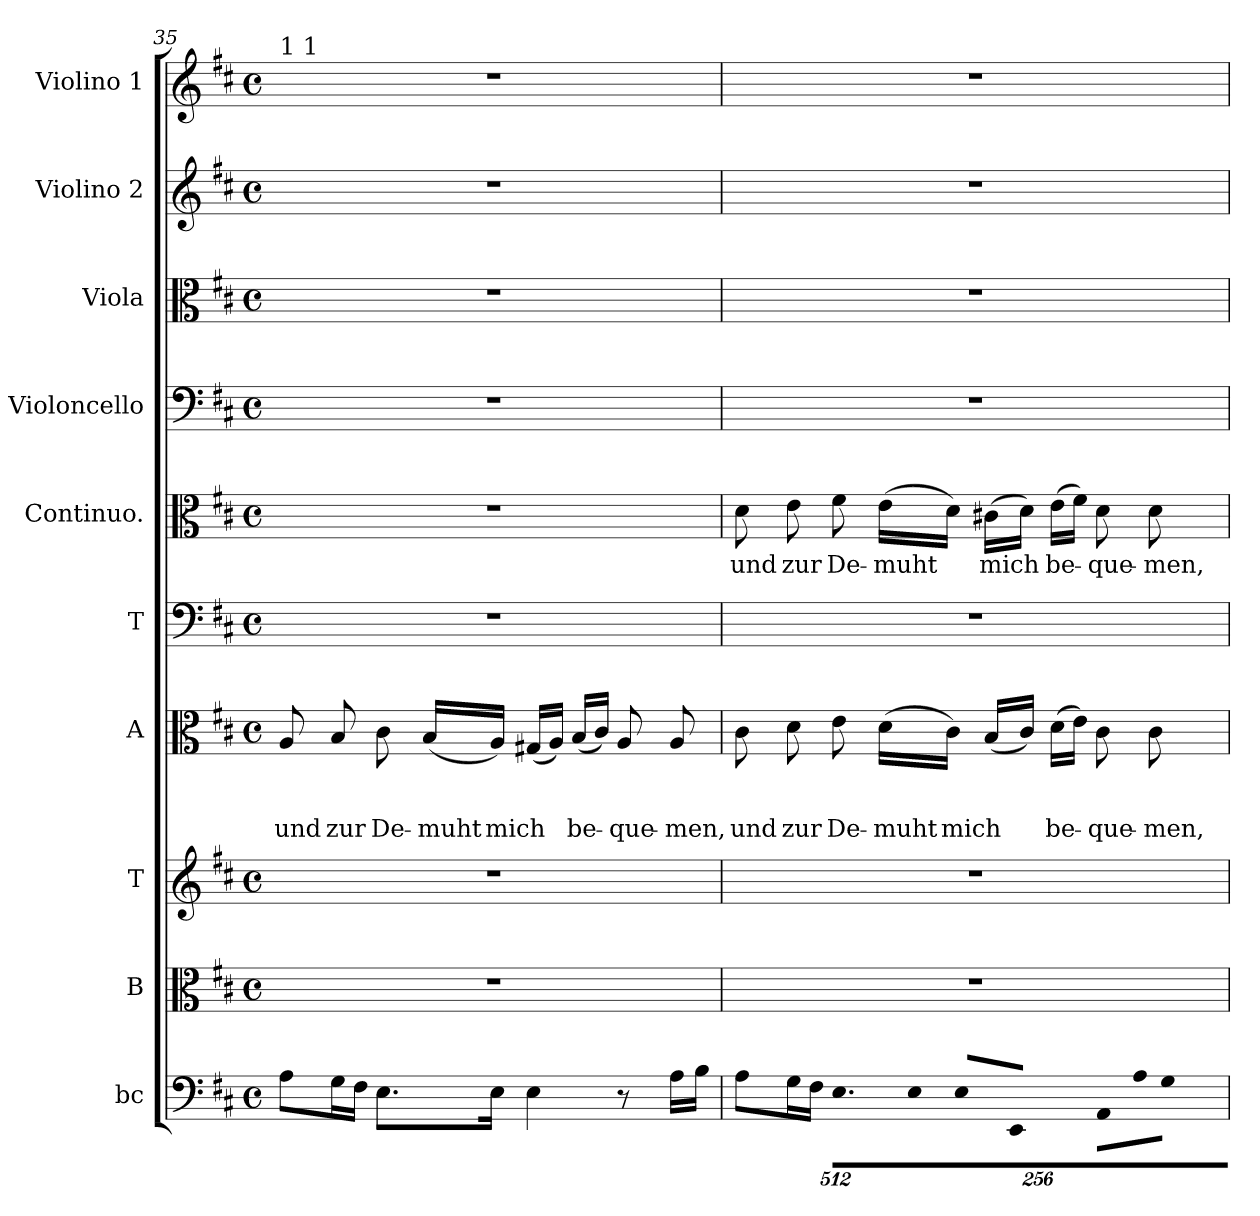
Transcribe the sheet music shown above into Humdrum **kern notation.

**kern	**kern	**kern	**kern	**text	**text	**text	**kern	**kern	**text	**kern	**kern	**kern	**kern
*part10	*part9	*part8	*part7	*part7	*part7	*part7	*part6	*part5	*part5	*part4	*part3	*part2	*part1
*staff10	*staff9	*staff8	*staff7	*staff7	*staff7	*staff7	*staff6	*staff5	*staff5	*staff4	*staff3	*staff2	*staff1
*I"bc	*I"B	*I"T	*I"A	*	*	*	*I"T	*I"Continuo.	*	*I"Violoncello	*I"Viola	*I"Violino 2	*I"Violino 1
*I'bc	*I'B	*I'T	*I'A	*	*	*	*	*I'C	*	*I'vlc	*I'vla	*I'vl2	*I'vl1
!!LO:LB:g=z
*clefF4	*clefC3	*clefG2	*clefC3	*	*	*	*clefF4	*clefC3	*	*clefF4	*clefC3	*clefG2	*clefG2
*k[f#c#]	*k[f#c#]	*k[f#c#]	*k[f#c#]	*	*	*	*k[f#c#]	*k[f#c#]	*	*k[f#c#]	*k[f#c#]	*k[f#c#]	*k[f#c#]
*D:	*D:	*D:	*D:	*	*	*	*D:	*D:	*	*D:	*D:	*D:	*D:
*M4/4	*M4/4	*M4/4	*M4/4	*	*	*	*M4/4	*M4/4	*	*M4/4	*M4/4	*M4/4	*M4/4
*met(c)	*met(c)	*met(c)	*met(c)	*	*	*	*met(c)	*met(c)	*	*met(c)	*met(c)	*met(c)	*met(c)
=35	=35	=35	=35	=35	=35	=35	=35	=35	=35	=35	=35	=35	=35
!	!	!	!	!	!	!	!	!	!	!	!	!	!LO:TX:a:t=1 1
!	!	!	!	!	!	!LO:LY:b	!	!	!	!	!	!	!
8A\L	1r	1r	8A/	.	.	und	1r	1r	.	1r	1r	1r	1r
!	!	!	!	!	!	!LO:LY:b	!	!	!	!	!	!	!
16G\L	.	.	8B/	.	.	zur	.	.	.	.	.	.	.
16F#\JJ	.	.	.	.	.	.	.	.	.	.	.	.	.
!	!	!	!	!	!	!LO:LY:b	!	!	!	!	!	!	!
8.E>\L	.	.	8c#\	.	.	De-	.	.	.	.	.	.	.
!	!	!	!	!	!	!LO:LY:b	!	!	!	!	!	!	!
.	.	.	(<16B/LL	.	.	-muht	.	.	.	.	.	.	.
!	!	!	!	!	!	!LO:LY:b	!	!	!	!	!	!	!
16E\Jk	.	.	16A/JJ)	.	.	mich	.	.	.	.	.	.	.
4E\	.	.	(<16G#X/LL	.	.	.	.	.	.	.	.	.	.
.	.	.	16A/JJ)	.	.	.	.	.	.	.	.	.	.
!	!	!	!	!	!	!LO:LY:b	!	!	!	!	!	!	!
.	.	.	(<16B/LL	.	.	be-	.	.	.	.	.	.	.
.	.	.	16c#/JJ)	.	.	.	.	.	.	.	.	.	.
!	!	!	!	!	!	!LO:LY:b	!	!	!	!	!	!	!
8r	.	.	8A/	.	.	-que-	.	.	.	.	.	.	.
!	!	!	!	!	!	!LO:LY:b	!	!	!	!	!	!	!
16A\LL	.	.	8A/	.	.	-men,	.	.	.	.	.	.	.
16B\JJ	.	.	.	.	.	.	.	.	.	.	.	.	.
=36	=36	=36	=36	=36	=36	=36	=36	=36	=36	=36	=36	=36	=36
!	!	!	!	!	!	!LO:LY:b	!	!	!LO:LY:b	!	!	!	!
8A\L	1r	1r	8c#\	.	.	und	1r	8d\	und	1r	1r	1r	1r
!	!	!	!	!	!	!LO:LY:b	!	!	!LO:LY:b	!	!	!	!
16G\L	.	.	8d\	.	.	zur	.	8e\	zur	.	.	.	.
16F#\JJ	.	.	.	.	.	.	.	.	.	.	.	.	.
*Xbrackettup	*	*	*	*	*	*	*	*	*	*	*	*	*
!LO:N:vis=8.	!	!	!	!	!	!LO:LY:b	!	!	!LO:LY:b	!	!	!	!
2048%307E\L	.	.	8e\	.	.	De-	.	8f#\	De-	.	.	.	.
!	!	!	!	!	!	!LO:LY:b	!	!	!LO:LY:b	!	!	!	!
.	.	.	(>16d\LL	.	.	-muht	.	(>16e\LL	-muht	.	.	.	.
!LO:N:vis=16	!	!	!	!	!	!	!	!	!	!	!	!	!
4096%205E\Jk	.	.	.	.	.	.	.	.	.	.	.	.	.
!	!	!	!	!	!	!LO:LY:b	!	!	!	!	!	!	!
.	.	.	16c#\JJ)	.	.	mich	.	16d\JJ)	.	.	.	.	.
!LO:N:vis=8	!	!	!	!	!	!	!	!	!	!	!	!	!
2048%205E/L	.	.	.	.	.	.	.	.	.	.	.	.	.
!	!	!	!	!	!	!	!	!	!LO:LY:b	!	!	!	!
.	.	.	(<16B/LL	.	.	.	.	(>16c#X\LL	mich	.	.	.	.
!LO:N:vis=8	!	!	!	!	!	!	!	!	!	!	!	!	!
4096%409EE/J	.	.	.	.	.	.	.	.	.	.	.	.	.
.	.	.	16c#/JJ)	.	.	.	.	16d\JJ)	.	.	.	.	.
!	!	!	!	!	!	!LO:LY:b	!	!	!LO:LY:b	!	!	!	!
.	.	.	(>16d\LL	.	.	be-	.	(>16e\LL	be-	.	.	.	.
!LO:N:vis=8	!	!	!	!	!	!	!	!	!	!	!	!	!
2048%205AA\L	.	.	.	.	.	.	.	.	.	.	.	.	.
.	.	.	16e\JJ)	.	.	.	.	16f#\JJ)	.	.	.	.	.
!LO:N:vis=16	!	!	!	!	!	!LO:LY:b	!	!	!LO:LY:b	!	!	!	!
4096%205A\L	.	.	8c#\	.	.	-que-	.	8d\	-que-	.	.	.	.
!LO:N:vis=16	!	!	!	!	!	!	!	!	!	!	!	!	!
4096%205G\JJ	.	.	.	.	.	.	.	.	.	.	.	.	.
8ryy	.	.	.	.	.	.	.	.	.	.	.	.	.
!	!	!	!	!	!	!LO:LY:b	!	!	!LO:LY:b	!	!	!	!
.	.	.	8c#\	.	.	-men,	.	8d\	-men,	.	.	.	.
64ryy	.	.	.	.	.	.	.	.	.	.	.	.	.
128ryy	.	.	.	.	.	.	.	.	.	.	.	.	.
1024.ryy	.	.	.	.	.	.	.	.	.	.	.	.	.
=	=	=	=	=	=	=	=	=	=	=	=	=	=
*-	*-	*-	*-	*-	*-	*-	*-	*-	*-	*-	*-	*-	*-
